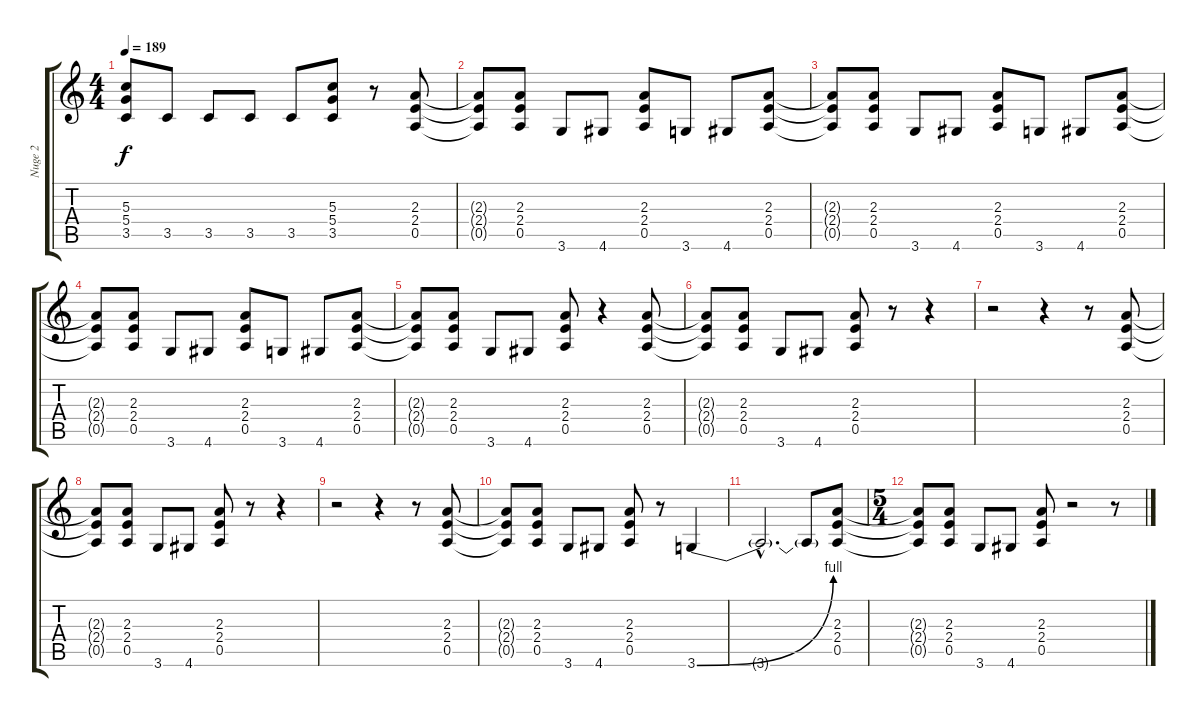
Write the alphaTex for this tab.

\track ("Nuge 2" "Nuge 2") {instrument overdrivenguitar}
\staff {score tabs}
\tuning (E4 B3 G3 D3 A2 E2) {hide}
\ts (4 4)
\tempo 189
\clef g2
\ks c
(5.3{t} 5.4{t} 3.5{t}).8{dy f} 3.5.8 3.5.8 3.5.8 3.5.8 (5.3 5.4 3.5).8 r.8 (2.3 2.4 0.5).8 |
(2.3{t} 2.4{t} 0.5{t}).8 (2.3 2.4 0.5).8 3.6.8 4.6.8 (2.3 2.4 0.5).8 3.6.8 4.6.8 (2.3 2.4 0.5).8 |
(2.3{t} 2.4{t} 0.5{t}).8 (2.3 2.4 0.5).8 3.6.8 4.6.8 (2.3 2.4 0.5).8 3.6.8 4.6.8 (2.3 2.4 0.5).8 |
(2.3{t} 2.4{t} 0.5{t}).8 (2.3 2.4 0.5).8 3.6.8 4.6.8 (2.3 2.4 0.5).8 3.6.8 4.6.8 (2.3 2.4 0.5).8 |
(2.3{t} 2.4{t} 0.5{t}).8 (2.3 2.4 0.5).8 3.6.8 4.6.8 (2.3 2.4 0.5).8 r.4 (2.3 2.4 0.5).8 |
(2.3{t} 2.4{t} 0.5{t}).8 (2.3 2.4 0.5).8 3.6.8 4.6.8 (2.3 2.4 0.5).8 r.8 r.4 |
r.2 r.4 r.8 (2.3 2.4 0.5).8 |
(2.3{t} 2.4{t} 0.5{t}).8 (2.3 2.4 0.5).8 3.6.8 4.6.8 (2.3 2.4 0.5).8 r.8 r.4 |
r.2 r.4 r.8 (2.3 2.4 0.5).8 |
(2.3{t} 2.4{t} 0.5{t}).8 (2.3 2.4 0.5).8 3.6.8 4.6.8 (2.3 2.4 0.5).8 r.8 3.6{be (bend 0 0 60 4)}.4 |
3.6{hac t}.2{d} 3.6{t}.8 (2.3 2.4 0.5).8 |
\ts (5 4)
(2.3{t} 2.4{t} 0.5{t}).8 (2.3 2.4 0.5).8 3.6.8 4.6.8 (2.3 2.4 0.5).8 r.2 r.8
